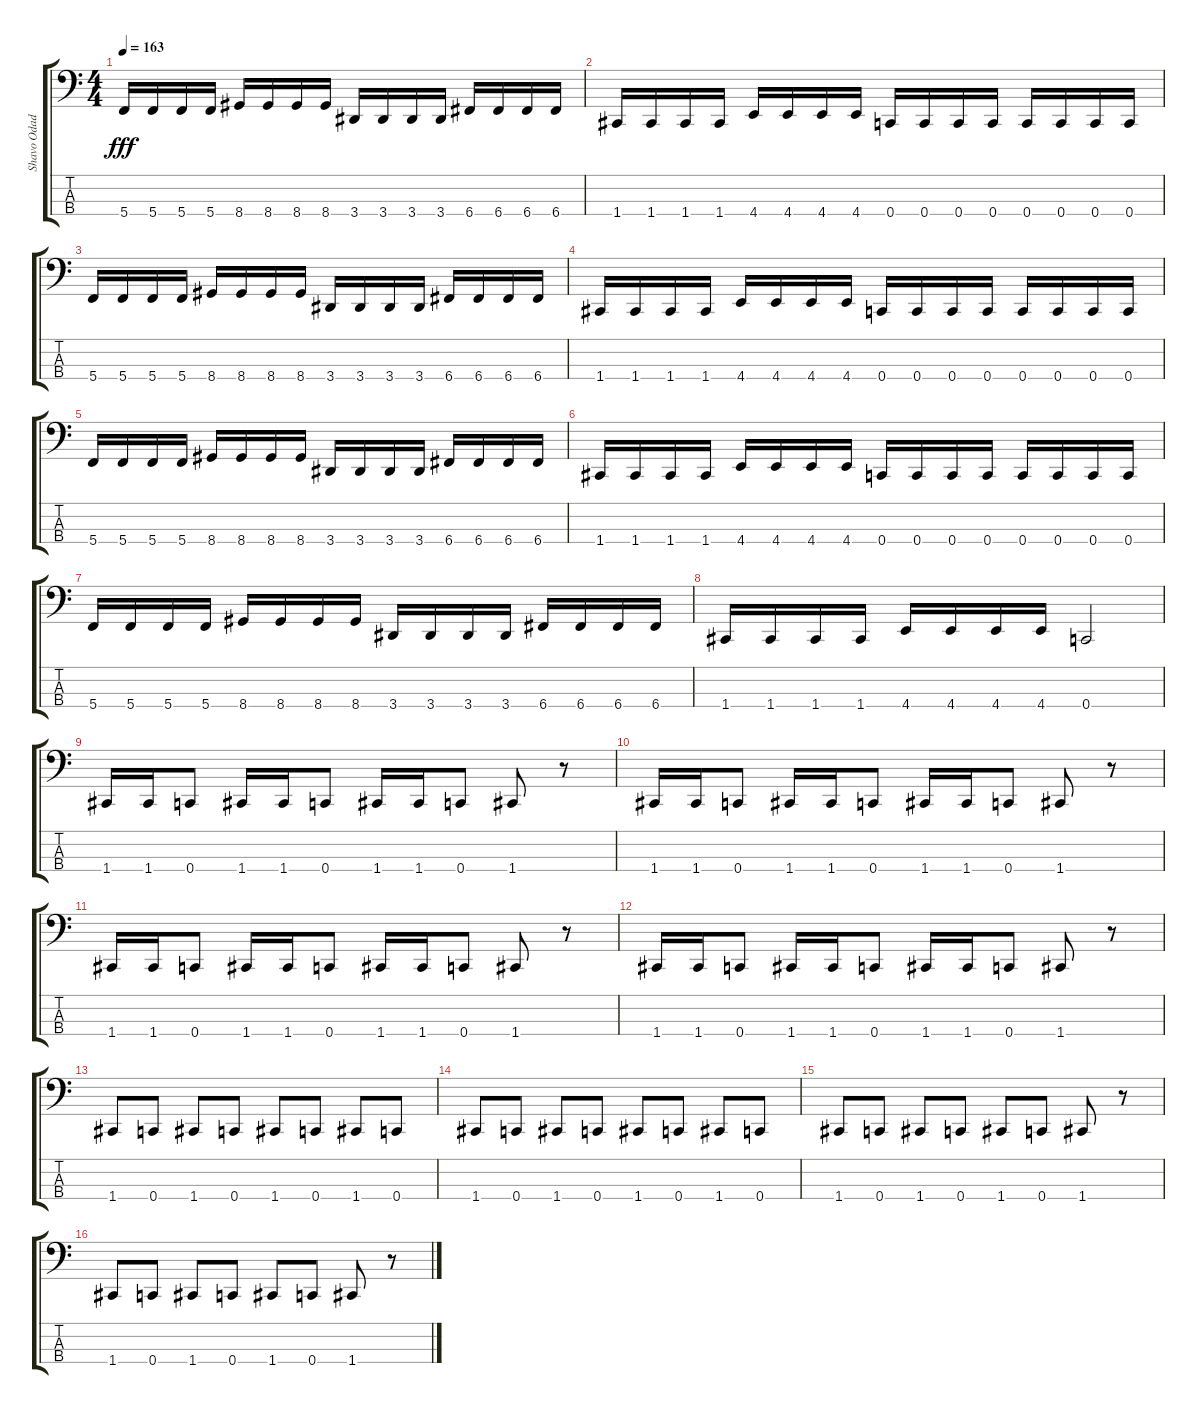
\track ("Shavo Odadjian" "Shavo Odad") {instrument electricbasspick}
\staff {score tabs}
\tuning (F2 C2 G1 C1) {hide}
\ts (4 4)
\tempo 163
\clef f4
\ks c
5.4.16{dy fff} 5.4.16 5.4.16 5.4.16 8.4.16 8.4.16 8.4.16 8.4.16 3.4.16 3.4.16 3.4.16 3.4.16 6.4.16 6.4.16 6.4.16 6.4.16 |
1.4.16 1.4.16 1.4.16 1.4.16 4.4.16 4.4.16 4.4.16 4.4.16 0.4.16 0.4.16 0.4.16 0.4.16 0.4.16 0.4.16 0.4.16 0.4.16 |
5.4.16 5.4.16 5.4.16 5.4.16 8.4.16 8.4.16 8.4.16 8.4.16 3.4.16 3.4.16 3.4.16 3.4.16 6.4.16 6.4.16 6.4.16 6.4.16 |
1.4.16 1.4.16 1.4.16 1.4.16 4.4.16 4.4.16 4.4.16 4.4.16 0.4.16 0.4.16 0.4.16 0.4.16 0.4.16 0.4.16 0.4.16 0.4.16 |
5.4.16 5.4.16 5.4.16 5.4.16 8.4.16 8.4.16 8.4.16 8.4.16 3.4.16 3.4.16 3.4.16 3.4.16 6.4.16 6.4.16 6.4.16 6.4.16 |
1.4.16 1.4.16 1.4.16 1.4.16 4.4.16 4.4.16 4.4.16 4.4.16 0.4.16 0.4.16 0.4.16 0.4.16 0.4.16 0.4.16 0.4.16 0.4.16 |
5.4.16 5.4.16 5.4.16 5.4.16 8.4.16 8.4.16 8.4.16 8.4.16 3.4.16 3.4.16 3.4.16 3.4.16 6.4.16 6.4.16 6.4.16 6.4.16 |
1.4.16 1.4.16 1.4.16 1.4.16 4.4.16 4.4.16 4.4.16 4.4.16 0.4.2 |
1.4.16 1.4.16 0.4.8 1.4.16 1.4.16 0.4.8 1.4.16 1.4.16 0.4.8 1.4.8 r.8 |
1.4.16 1.4.16 0.4.8 1.4.16 1.4.16 0.4.8 1.4.16 1.4.16 0.4.8 1.4.8 r.8 |
1.4.16 1.4.16 0.4.8 1.4.16 1.4.16 0.4.8 1.4.16 1.4.16 0.4.8 1.4.8 r.8 |
1.4.16 1.4.16 0.4.8 1.4.16 1.4.16 0.4.8 1.4.16 1.4.16 0.4.8 1.4.8 r.8 |
1.4.8 0.4.8 1.4.8 0.4.8 1.4.8 0.4.8 1.4.8 0.4.8 |
1.4.8 0.4.8 1.4.8 0.4.8 1.4.8 0.4.8 1.4.8 0.4.8 |
1.4.8 0.4.8 1.4.8 0.4.8 1.4.8 0.4.8 1.4.8 r.8 |
1.4.8 0.4.8 1.4.8 0.4.8 1.4.8 0.4.8 1.4.8 r.8
